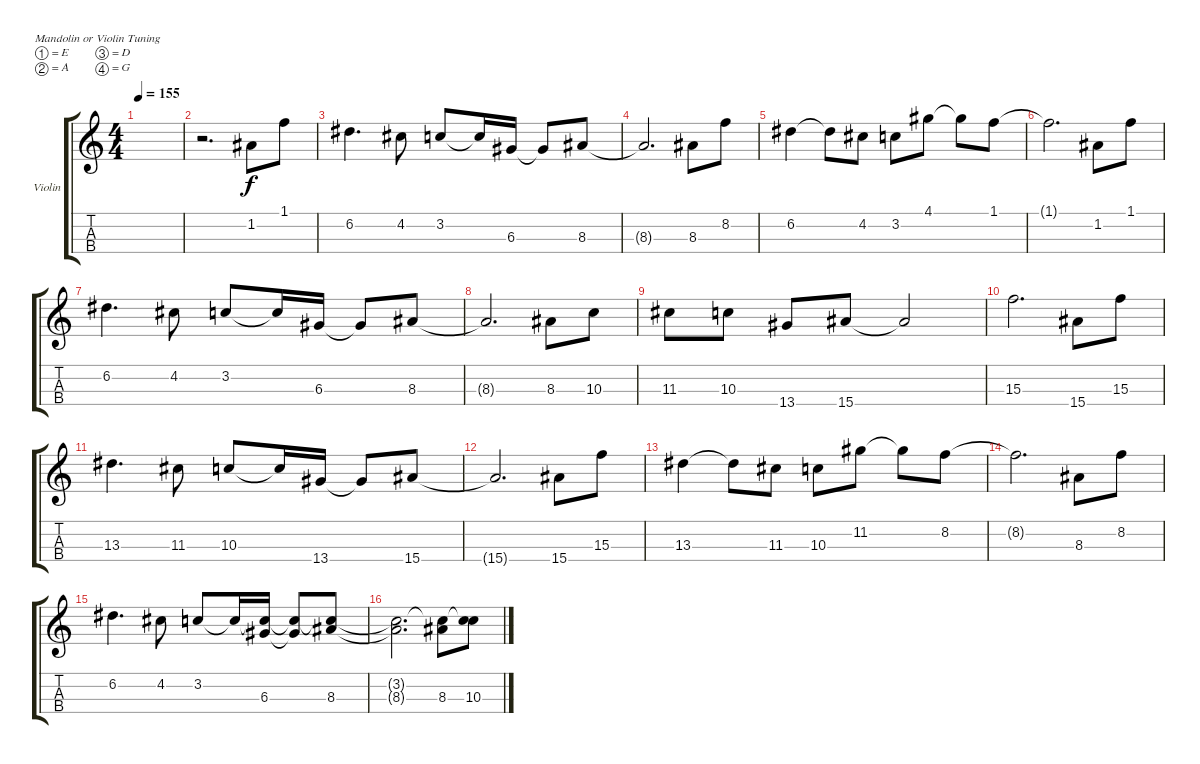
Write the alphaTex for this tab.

\defaultSystemsLayout 4
\bracketExtendMode groupsimilarinstruments
\firstSystemTrackNameOrientation horizontal
\otherSystemsTrackNameOrientation horizontal
\track ("Violin" "Violin") {instrument violin}
\staff {score tabs}
\tuning (E5 A4 D4 G3)
\ts (4 4)
\tempo 155
\clef g2
\scale
0.333333
\ks c
|
\scale
0.333333 r.2{d} 1.2.8 1.1.8 |
\scale
0.333333 6.2.4{d} 4.2.8 3.2.8 3.2{t}.16 6.3.16 6.3{t}.8 8.3.8 |
\scale
0.333333 8.3{t}.2{d} 8.3.8 8.2.8 |
\scale
0.333333 6.2.4 6.2{t}.8 4.2.8 3.2.8 4.1.8 4.1{t}.8 1.1.8 |
\scale
0.333333 1.1{t}.2{d} 1.2.8 1.1.8 |
\scale
0.333333 6.2.4{d} 4.2.8 3.2.8 3.2{t}.16 6.3.16 6.3{t}.8 8.3.8 |
\scale
0.333333 8.3{t}.2{d} 8.3.8 10.3.8 |
\scale
0.333333 11.3.8 10.3.8 13.4.8 15.4.8 15.4{t}.2 |
\scale
0.333333 15.3.2{d} 15.4.8 15.3.8 |
\scale
0.333333 13.3.4{d} 11.3.8 10.3.8 10.3{t}.16 13.4.16 13.4{t}.8 15.4.8 |
\scale
0.333333 15.4{t}.2{d} 15.4.8 15.3.8 |
\scale
0.333333 13.3.4 13.3{t}.8 11.3.8 10.3.8 11.2.8 11.2{t}.8 8.2.8 |
\scale
0.333333 8.2{t}.2{d} 8.3.8 8.2.8 |
\scale
0.333333 6.2.4{d} 4.2.8 3.2.8 3.2{t}.16 (6.3 3.2{t}).16 (6.3{t} 3.2{t}).8 (8.3 3.2{t}).8 |
\scale
0.333333 (8.3{t} 3.2{t}).2{d} (8.3 3.2{t}).8 (10.3 3.2{t}).8
